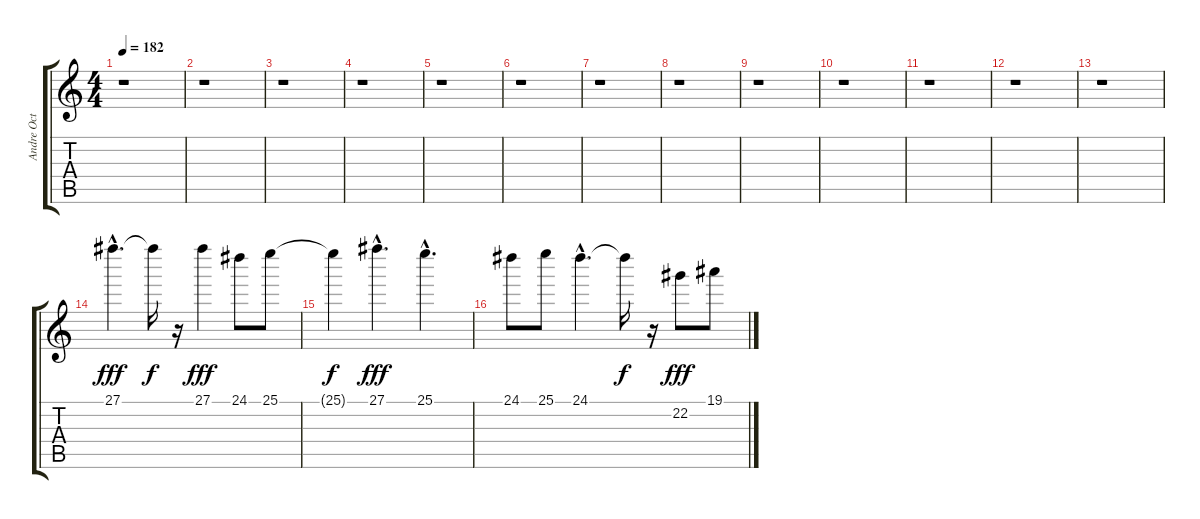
\track ("Andre Oct" "Andre Oct") {instrument contrabass}
\staff {score tabs}
\tuning (Eb4 Bb3 Gb3 Db3 Ab2 Eb2) {hide}
\ts (4 4)
\tempo 182
\clef g2
\ks c
r.1{dy fff} |
r.1 |
r.1 |
r.1 |
r.1 |
r.1 |
r.1 |
r.1 |
r.1 |
r.1 |
r.1 |
r.1 |
r.1 |
27.1{hac}.4{d} 27.1{t}.16{dy f} r.16 27.1.4{dy fff} 24.1.8 25.1.8 |
25.1{t}.4{dy f} 27.1{hac}.4{d dy fff} 25.1{hac}.4{d} |
24.1.8 25.1.8 24.1{hac}.4{d} 24.1{t}.16{dy f} r.16 22.2.8{dy fff} 19.1.8
